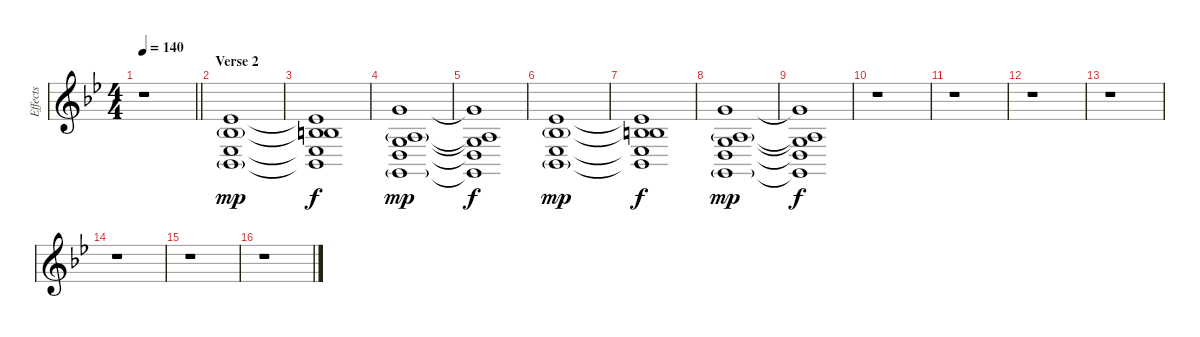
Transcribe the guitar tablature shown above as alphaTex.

\track ("Effects" "Effects") {instrument synthstrings1}
\staff {score}
\tuning (E4 B3 G3 D3 A2 D2) {hide}
\ts (4 4)
\tempo 140
\clef g2
\barLineRight lightlight
\ks gminor
r.1{dy f} |
\section ("" "Verse 2")
(8.3 8.4{g} 6.5 8.6{g}).1{dy mp volume 10} |
(0.2 8.3{t} 8.4{t} 6.5{t} 8.6{t}).1{dy f} |
(3.1 0.3 7.4{g} 5.5 5.6{g}).1{dy mp} |
(3.1{t} 0.3{t} 7.4{t} 5.5{t} 5.6{t}).1{dy f} |
(8.3 8.4{g} 6.5 8.6{g}).1{dy mp} |
(0.2 8.3{t} 8.4{t} 6.5{t} 8.6{t}).1{dy f} |
(3.1 0.3 7.4{g} 5.5 5.6{g}).1{dy mp} |
(3.1{t} 0.3{t} 7.4{t} 5.5{t} 5.6{t}).1{dy f} |
r.1 |
r.1 |
r.1 |
r.1 |
r.1 |
r.1 |
r.1
